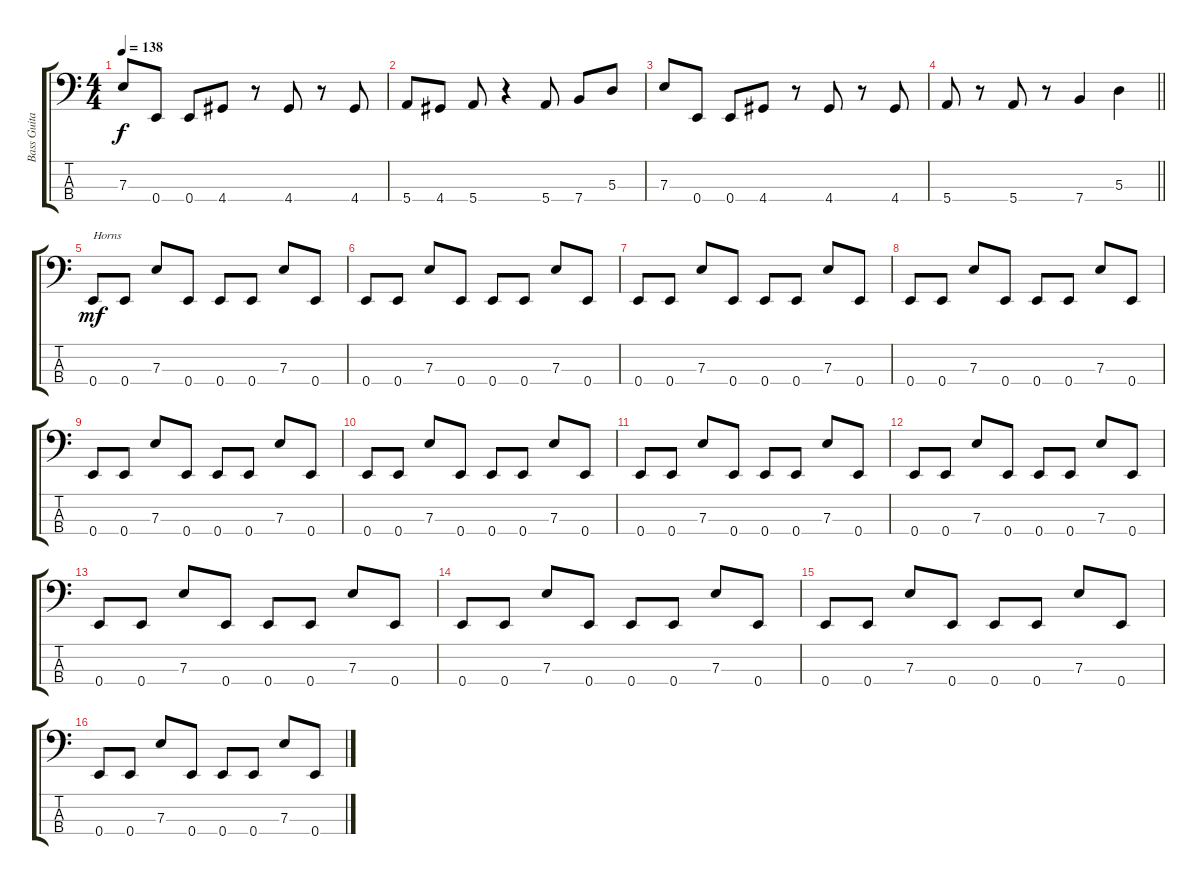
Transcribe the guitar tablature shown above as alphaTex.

\track ("Bass Guitar" "Bass Guita") {instrument electricbassfinger}
\staff {score tabs}
\tuning (G2 D2 A1 E1) {hide}
\ts (4 4)
\tempo 138
\clef f4
\ks c
7.3.8{dy f} 0.4.8 0.4.8 4.4.8 r.8 4.4.8 r.8 4.4.8 |
5.4.8 4.4.8 5.4.8 r.4 5.4.8 7.4.8 5.3.8 |
7.3.8 0.4.8 0.4.8 4.4.8 r.8 4.4.8 r.8 4.4.8 |
\barLineRight lightlight
5.4.8 r.8 5.4.8 r.8 7.4.4 5.3.4 |
0.4.8{txt "Horns" dy mf} 0.4.8 7.3.8 0.4.8 0.4.8 0.4.8 7.3.8 0.4.8 |
0.4.8 0.4.8 7.3.8 0.4.8 0.4.8 0.4.8 7.3.8 0.4.8 |
0.4.8 0.4.8 7.3.8 0.4.8 0.4.8 0.4.8 7.3.8 0.4.8 |
0.4.8 0.4.8 7.3.8 0.4.8 0.4.8 0.4.8 7.3.8 0.4.8 |
0.4.8 0.4.8 7.3.8 0.4.8 0.4.8 0.4.8 7.3.8 0.4.8 |
0.4.8 0.4.8 7.3.8 0.4.8 0.4.8 0.4.8 7.3.8 0.4.8 |
0.4.8 0.4.8 7.3.8 0.4.8 0.4.8 0.4.8 7.3.8 0.4.8 |
0.4.8 0.4.8 7.3.8 0.4.8 0.4.8 0.4.8 7.3.8 0.4.8 |
0.4.8 0.4.8 7.3.8 0.4.8 0.4.8 0.4.8 7.3.8 0.4.8 |
0.4.8 0.4.8 7.3.8 0.4.8 0.4.8 0.4.8 7.3.8 0.4.8 |
0.4.8 0.4.8 7.3.8 0.4.8 0.4.8 0.4.8 7.3.8 0.4.8 |
0.4.8 0.4.8 7.3.8 0.4.8 0.4.8 0.4.8 7.3.8 0.4.8
